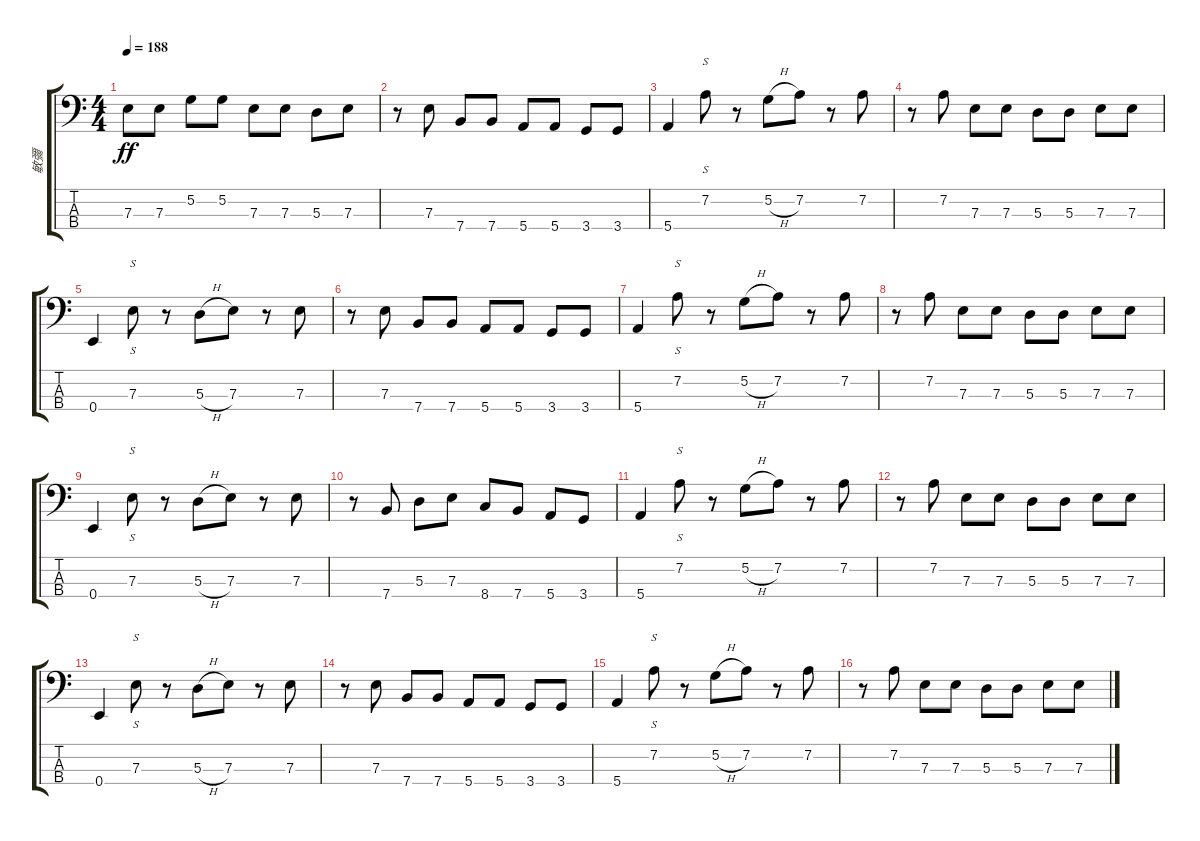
\track ("敏彌" "敏彌") {instrument electricbasspick}
\staff {score tabs}
\tuning (G2 D2 A1 E1) {hide}
\ts (4 4)
\tempo 188
\clef f4
\ks c
7.3.8{dy ff} 7.3.8 5.2.8 5.2.8 7.3.8 7.3.8 5.3.8 7.3.8 |
r.8 7.3.8 7.4.8 7.4.8 5.4.8 5.4.8 3.4.8 3.4.8 |
5.4.4 7.2.8{s} r.8 5.2{h}.8 7.2.8 r.8 7.2.8 |
r.8 7.2.8 7.3.8 7.3.8 5.3.8 5.3.8 7.3.8 7.3.8 |
0.4.4 7.3.8{s} r.8 5.3{h}.8 7.3.8 r.8 7.3.8 |
r.8 7.3.8 7.4.8 7.4.8 5.4.8 5.4.8 3.4.8 3.4.8 |
5.4.4 7.2.8{s} r.8 5.2{h}.8 7.2.8 r.8 7.2.8 |
r.8 7.2.8 7.3.8 7.3.8 5.3.8 5.3.8 7.3.8 7.3.8 |
0.4.4 7.3.8{s} r.8 5.3{h}.8 7.3.8 r.8 7.3.8 |
r.8 7.4.8 5.3.8 7.3.8 8.4.8 7.4.8 5.4.8 3.4.8 |
5.4.4 7.2.8{s} r.8 5.2{h}.8 7.2.8 r.8 7.2.8 |
r.8 7.2.8 7.3.8 7.3.8 5.3.8 5.3.8 7.3.8 7.3.8 |
0.4.4 7.3.8{s} r.8 5.3{h}.8 7.3.8 r.8 7.3.8 |
r.8 7.3.8 7.4.8 7.4.8 5.4.8 5.4.8 3.4.8 3.4.8 |
5.4.4 7.2.8{s} r.8 5.2{h}.8 7.2.8 r.8 7.2.8 |
r.8 7.2.8 7.3.8 7.3.8 5.3.8 5.3.8 7.3.8 7.3.8
